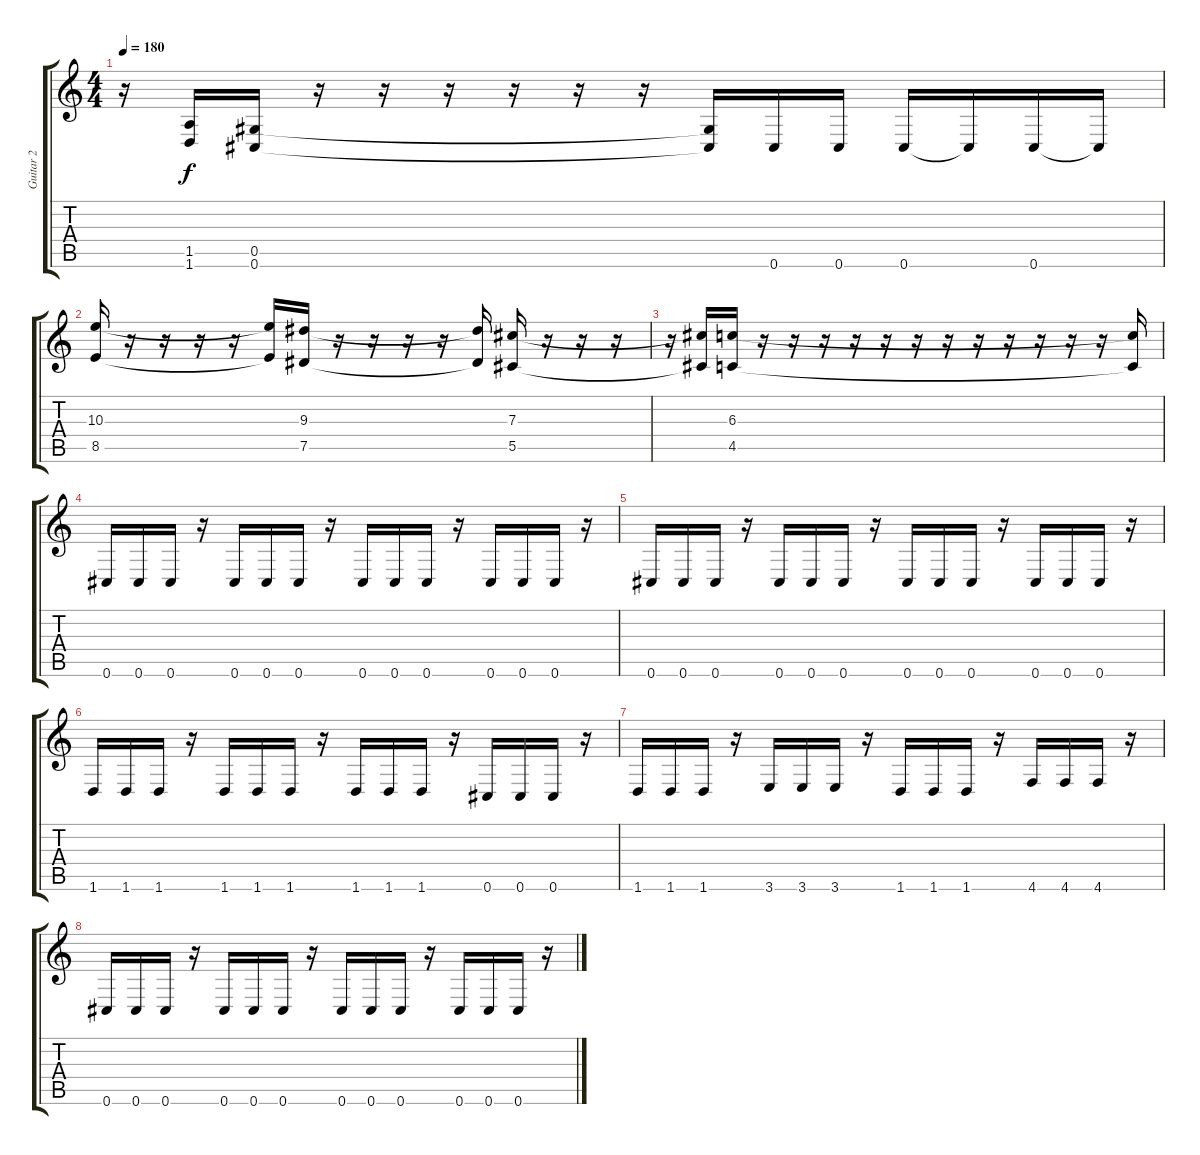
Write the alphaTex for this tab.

\track ("Guitar 2" "Guitar 2") {instrument distortionguitar}
\staff {score tabs}
\tuning (Eb4 Bb3 Gb3 Db3 Ab2 Db2) {hide}
\ts (4 4)
\tempo 180
\clef g2
\ks c
r.16{dy f} (1.5{t} 1.6{t}).16 (0.5 0.6).16 r.16 r.16 r.16 r.16 r.16 r.16 (0.5{t} 0.6{t}).16 0.6.16 0.6.16 0.6.16 0.6{t}.16 0.6.16 0.6{t}.16 |
(10.3 8.5).16 r.16 r.16 r.16 r.16 (10.3{t} 8.5{t}).16 (9.3 7.5).16 r.16 r.16 r.16 r.16 (9.3{t} 7.5{t}).16 (7.3 5.5).16 r.16 r.16 r.16 |
r.16 (7.3{t} 5.5{t}).16 (6.3 4.5).16 r.16 r.16 r.16 r.16 r.16 r.16 r.16 r.16 r.16 r.16 r.16 r.16 (6.3{t} 4.5{t}).16 |
0.6.16 0.6.16 0.6.16 r.16 0.6.16 0.6.16 0.6.16 r.16 0.6.16 0.6.16 0.6.16 r.16 0.6.16 0.6.16 0.6.16 r.16 |
0.6.16 0.6.16 0.6.16 r.16 0.6.16 0.6.16 0.6.16 r.16 0.6.16 0.6.16 0.6.16 r.16 0.6.16 0.6.16 0.6.16 r.16 |
1.6.16 1.6.16 1.6.16 r.16 1.6.16 1.6.16 1.6.16 r.16 1.6.16 1.6.16 1.6.16 r.16 0.6.16 0.6.16 0.6.16 r.16 |
1.6.16 1.6.16 1.6.16 r.16 3.6.16 3.6.16 3.6.16 r.16 1.6.16 1.6.16 1.6.16 r.16 4.6.16 4.6.16 4.6.16 r.16 |
0.6.16 0.6.16 0.6.16 r.16 0.6.16 0.6.16 0.6.16 r.16 0.6.16 0.6.16 0.6.16 r.16 0.6.16 0.6.16 0.6.16 r.16
